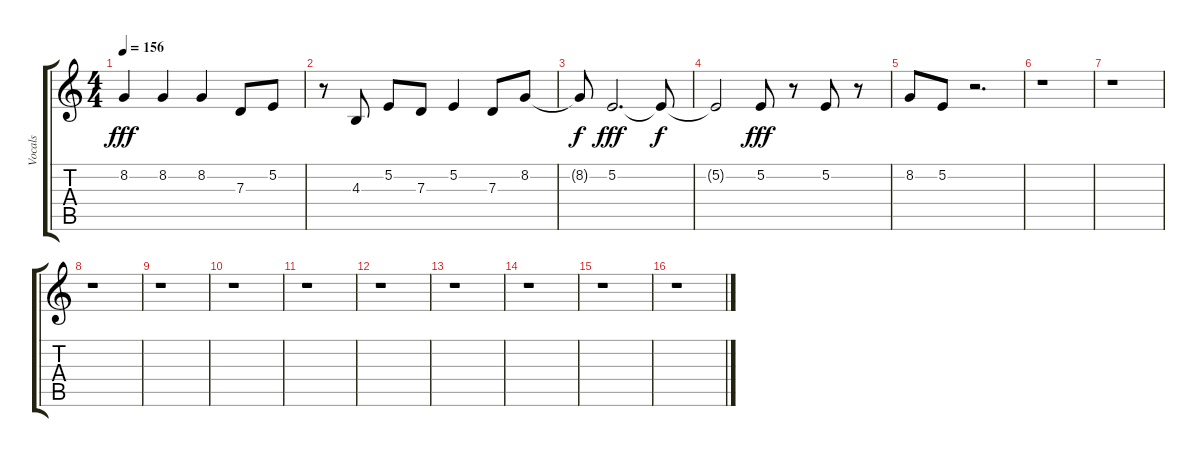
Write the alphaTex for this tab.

\track ("Vocals" "Vocals") {instrument lead2sawtooth}
\staff {score tabs}
\tuning (E4 B3 G3 D3 A2 E2) {hide}
\ts (4 4)
\tempo 156
\clef g2
\ks c
8.2.4{dy fff} 8.2.4 8.2.4 7.3.8 5.2.8 |
r.8 4.3.8 5.2.8 7.3.8 5.2.4 7.3.8 8.2.8 |
8.2{t}.8{dy f} 5.2.2{d dy fff} 5.2{t}.8{dy f} |
5.2{t}.2 5.2.8{dy fff} r.8 5.2.8 r.8 |
8.2.8 5.2.8 r.2{d} |
r.1 |
r.1 |
r.1 |
r.1 |
r.1 |
r.1 |
r.1 |
r.1 |
r.1 |
r.1 |
r.1
